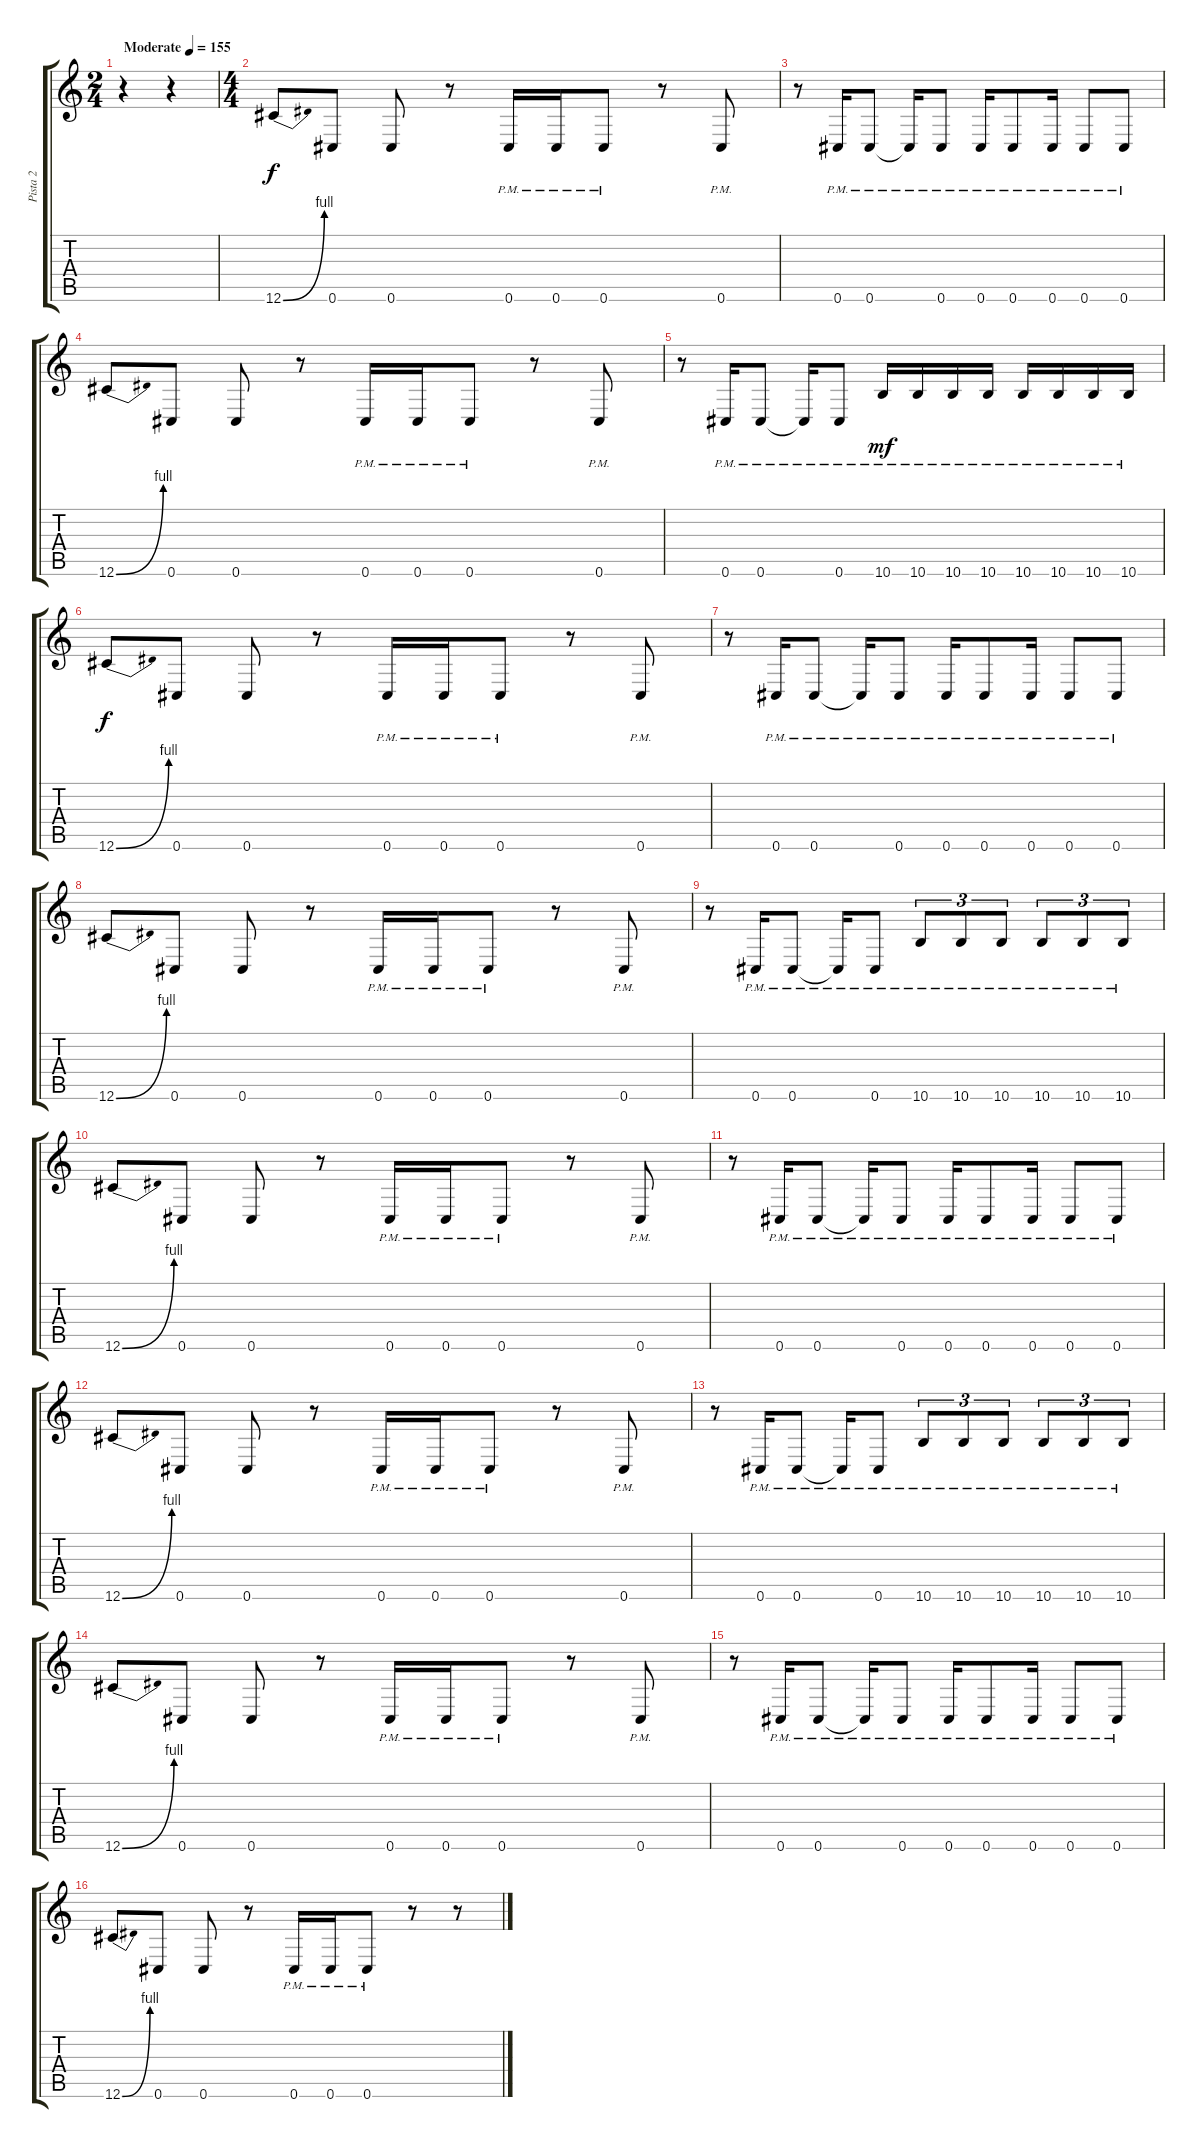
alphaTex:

\track ("Pista 2" "Pista 2") {instrument overdrivenguitar}
\staff {score tabs}
\tuning (Eb4 Bb3 Gb3 Db3 Ab2 Db2) {hide}
\ts (2 4)
\tempo (155 "Moderate")
\clef g2
\ks c
r.4{dy f instrument overdrivenguitar} r.4 |
\ts (4 4)
12.6{be (bend 0 0 60 4)}.8 0.6.8 0.6.8 r.8 0.6{pm}.16 0.6{pm}.16 0.6{pm}.8 r.8 0.6{pm}.8 |
r.8 0.6{pm}.16 0.6{pm}.8 0.6{pm t}.16 0.6{pm}.8 0.6{pm}.16 0.6{pm}.8 0.6{pm}.16 0.6{pm}.8 0.6{pm}.8 |
12.6{be (bend 0 0 60 4)}.8 0.6.8 0.6.8 r.8 0.6{pm}.16 0.6{pm}.16 0.6{pm}.8 r.8 0.6{pm}.8 |
r.8 0.6{pm}.16 0.6{pm}.8 0.6{pm t}.16 0.6{pm}.8 10.6{pm}.16{dy mf} 10.6{pm}.16 10.6{pm}.16 10.6{pm}.16 10.6{pm}.16 10.6{pm}.16 10.6{pm}.16 10.6{pm}.16 |
12.6{be (bend 0 0 60 4)}.8{dy f} 0.6.8 0.6.8 r.8 0.6{pm}.16 0.6{pm}.16 0.6{pm}.8 r.8 0.6{pm}.8 |
r.8 0.6{pm}.16 0.6{pm}.8 0.6{pm t}.16 0.6{pm}.8 0.6{pm}.16 0.6{pm}.8 0.6{pm}.16 0.6{pm}.8 0.6{pm}.8 |
12.6{be (bend 0 0 60 4)}.8 0.6.8 0.6.8 r.8 0.6{pm}.16 0.6{pm}.16 0.6{pm}.8 r.8 0.6{pm}.8 |
r.8 0.6{pm}.16 0.6{pm}.8 0.6{pm t}.16 0.6{pm}.8 10.6{pm}.8{tu (3 2)} 10.6{pm}.8{tu (3 2)} 10.6{pm}.8{tu (3 2)} 10.6{pm}.8{tu (3 2)} 10.6{pm}.8{tu (3 2)} 10.6{pm}.8{tu (3 2)} |
12.6{be (bend 0 0 60 4)}.8 0.6.8 0.6.8 r.8 0.6{pm}.16 0.6{pm}.16 0.6{pm}.8 r.8 0.6{pm}.8 |
r.8 0.6{pm}.16 0.6{pm}.8 0.6{pm t}.16 0.6{pm}.8 0.6{pm}.16 0.6{pm}.8 0.6{pm}.16 0.6{pm}.8 0.6{pm}.8 |
12.6{be (bend 0 0 60 4)}.8 0.6.8 0.6.8 r.8 0.6{pm}.16 0.6{pm}.16 0.6{pm}.8 r.8 0.6{pm}.8 |
r.8 0.6{pm}.16 0.6{pm}.8 0.6{pm t}.16 0.6{pm}.8 10.6{pm}.8{tu (3 2)} 10.6{pm}.8{tu (3 2)} 10.6{pm}.8{tu (3 2)} 10.6{pm}.8{tu (3 2)} 10.6{pm}.8{tu (3 2)} 10.6{pm}.8{tu (3 2)} |
12.6{be (bend 0 0 60 4)}.8 0.6.8 0.6.8 r.8 0.6{pm}.16 0.6{pm}.16 0.6{pm}.8 r.8 0.6{pm}.8 |
r.8 0.6{pm}.16 0.6{pm}.8 0.6{pm t}.16 0.6{pm}.8 0.6{pm}.16 0.6{pm}.8 0.6{pm}.16 0.6{pm}.8 0.6{pm}.8 |
12.6{be (bend 0 0 60 4)}.8 0.6.8 0.6.8 r.8 0.6{pm}.16 0.6{pm}.16 0.6{pm}.8 r.8 r.8
